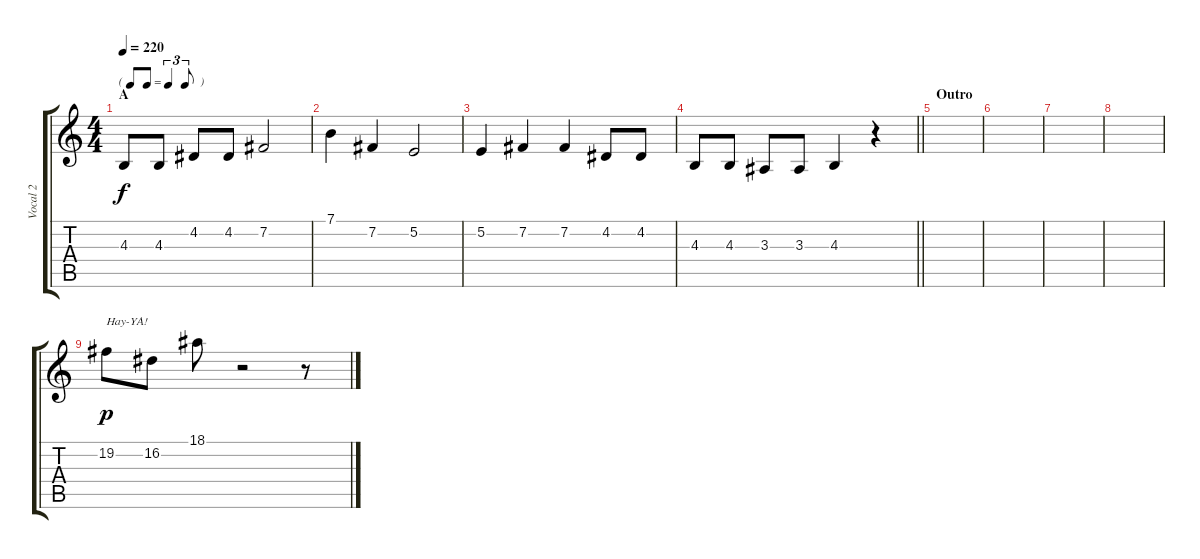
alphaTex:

\track ("Vocal 2" "Vocal 2") {instrument trombone}
\staff {score tabs}
\tuning (E4 B3 G3 D3 A2 E2) {hide}
\ts (4 4)
\tf triplet8th
\section ("" "A")
\tempo 220
\clef g2
\ks c
4.3.8{dy f} 4.3.8 4.2.8 4.2.8 7.2.2 |
7.1.4 7.2.4 5.2.2 |
5.2.4 7.2.4 7.2.4 4.2.8 4.2.8 |
\barLineRight lightlight
4.3.8 4.3.8 3.3.8 3.3.8 4.3.4 r.4 |
\section ("" "Outro")
|
|
|
|
19.2.8{txt "Hay-YA!" dy p} 16.2.8 18.1.8 r.2 r.8
